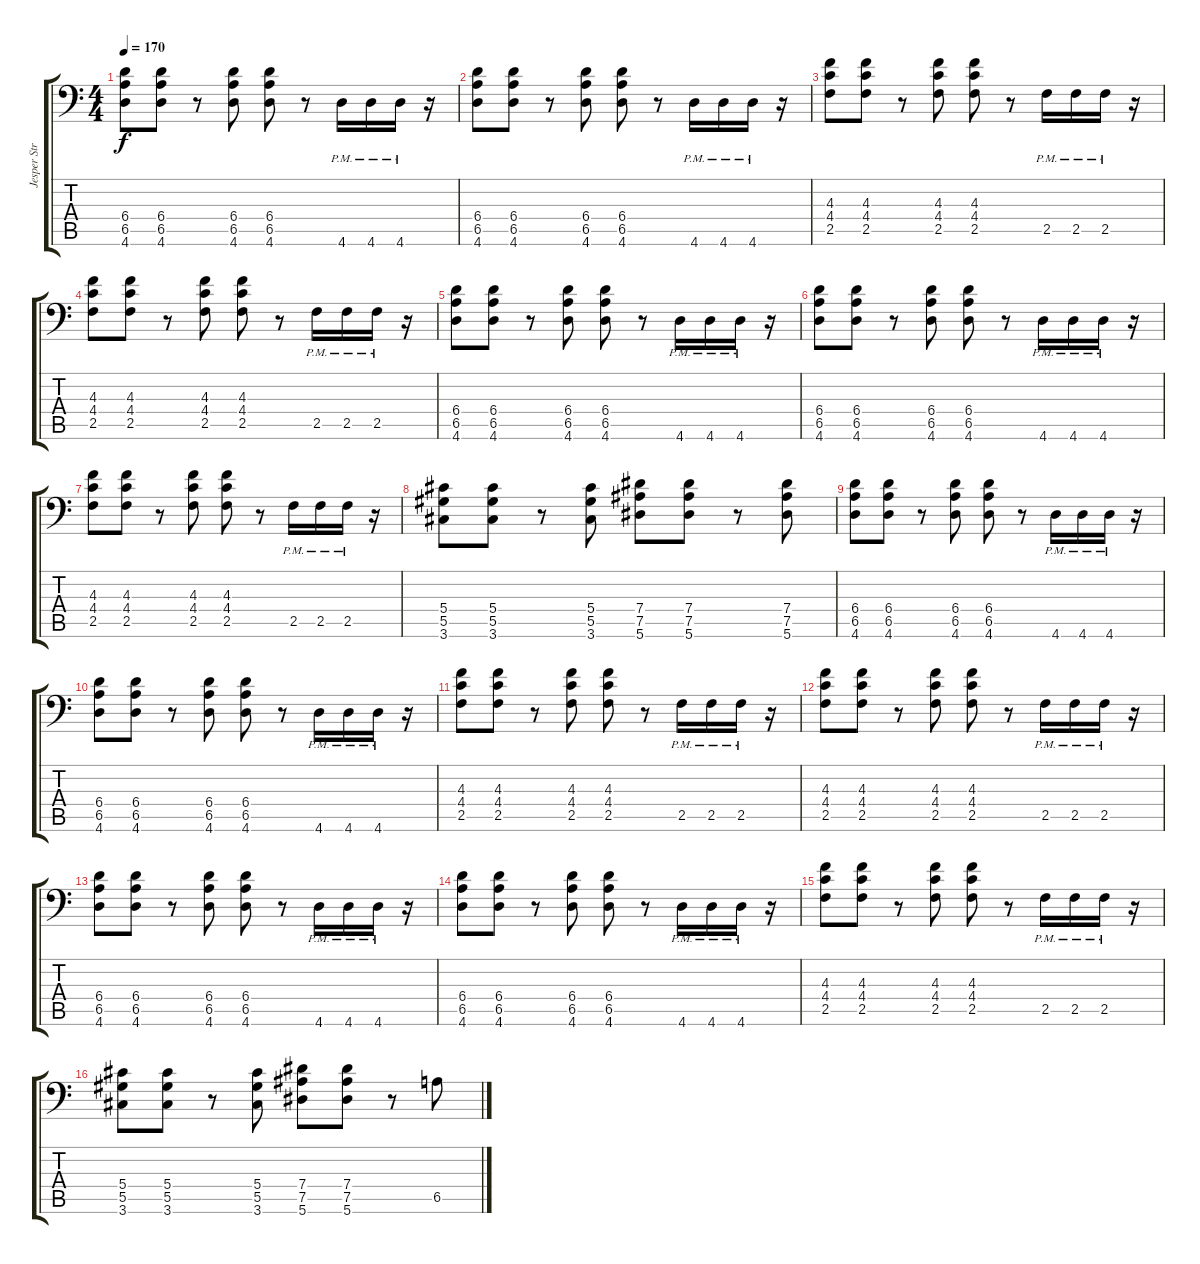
\track ("Jesper Strömblad" "Jesper Str") {instrument distortionguitar}
\staff {score tabs}
\tuning (Bb3 F3 Db3 Ab2 Eb2 Bb1) {hide}
\ts (4 4)
\tempo 170
\clef f4
\ks c
(6.4 6.5 4.6).8{dy f} (6.4 6.5 4.6).8 r.8 (6.4 6.5 4.6).8 (6.4 6.5 4.6).8 r.8 4.6{pm}.16 4.6{pm}.16 4.6{pm}.16 r.16 |
(6.4 6.5 4.6).8 (6.4 6.5 4.6).8 r.8 (6.4 6.5 4.6).8 (6.4 6.5 4.6).8 r.8 4.6{pm}.16 4.6{pm}.16 4.6{pm}.16 r.16 |
(4.3 4.4 2.5).8 (4.3 4.4 2.5).8 r.8 (4.3 4.4 2.5).8 (4.3 4.4 2.5).8 r.8 2.5{pm}.16 2.5{pm}.16 2.5{pm}.16 r.16 |
(4.3 4.4 2.5).8 (4.3 4.4 2.5).8 r.8 (4.3 4.4 2.5).8 (4.3 4.4 2.5).8 r.8 2.5{pm}.16 2.5{pm}.16 2.5{pm}.16 r.16 |
(6.4 6.5 4.6).8 (6.4 6.5 4.6).8 r.8 (6.4 6.5 4.6).8 (6.4 6.5 4.6).8 r.8 4.6{pm}.16 4.6{pm}.16 4.6{pm}.16 r.16 |
(6.4 6.5 4.6).8 (6.4 6.5 4.6).8 r.8 (6.4 6.5 4.6).8 (6.4 6.5 4.6).8 r.8 4.6{pm}.16 4.6{pm}.16 4.6{pm}.16 r.16 |
(4.3 4.4 2.5).8 (4.3 4.4 2.5).8 r.8 (4.3 4.4 2.5).8 (4.3 4.4 2.5).8 r.8 2.5{pm}.16 2.5{pm}.16 2.5{pm}.16 r.16 |
(5.4 5.5 3.6).8 (5.4 5.5 3.6).8 r.8 (5.4 5.5 3.6).8 (7.4 7.5 5.6).8 (7.4 7.5 5.6).8 r.8 (7.4 7.5 5.6).8 |
(6.4 6.5 4.6).8 (6.4 6.5 4.6).8 r.8 (6.4 6.5 4.6).8 (6.4 6.5 4.6).8 r.8 4.6{pm}.16 4.6{pm}.16 4.6{pm}.16 r.16 |
(6.4 6.5 4.6).8 (6.4 6.5 4.6).8 r.8 (6.4 6.5 4.6).8 (6.4 6.5 4.6).8 r.8 4.6{pm}.16 4.6{pm}.16 4.6{pm}.16 r.16 |
(4.3 4.4 2.5).8 (4.3 4.4 2.5).8 r.8 (4.3 4.4 2.5).8 (4.3 4.4 2.5).8 r.8 2.5{pm}.16 2.5{pm}.16 2.5{pm}.16 r.16 |
(4.3 4.4 2.5).8 (4.3 4.4 2.5).8 r.8 (4.3 4.4 2.5).8 (4.3 4.4 2.5).8 r.8 2.5{pm}.16 2.5{pm}.16 2.5{pm}.16 r.16 |
(6.4 6.5 4.6).8 (6.4 6.5 4.6).8 r.8 (6.4 6.5 4.6).8 (6.4 6.5 4.6).8 r.8 4.6{pm}.16 4.6{pm}.16 4.6{pm}.16 r.16 |
(6.4 6.5 4.6).8 (6.4 6.5 4.6).8 r.8 (6.4 6.5 4.6).8 (6.4 6.5 4.6).8 r.8 4.6{pm}.16 4.6{pm}.16 4.6{pm}.16 r.16 |
(4.3 4.4 2.5).8 (4.3 4.4 2.5).8 r.8 (4.3 4.4 2.5).8 (4.3 4.4 2.5).8 r.8 2.5{pm}.16 2.5{pm}.16 2.5{pm}.16 r.16 |
(5.4 5.5 3.6).8 (5.4 5.5 3.6).8 r.8 (5.4 5.5 3.6).8 (7.4 7.5 5.6).8 (7.4 7.5 5.6).8 r.8 6.5.8
